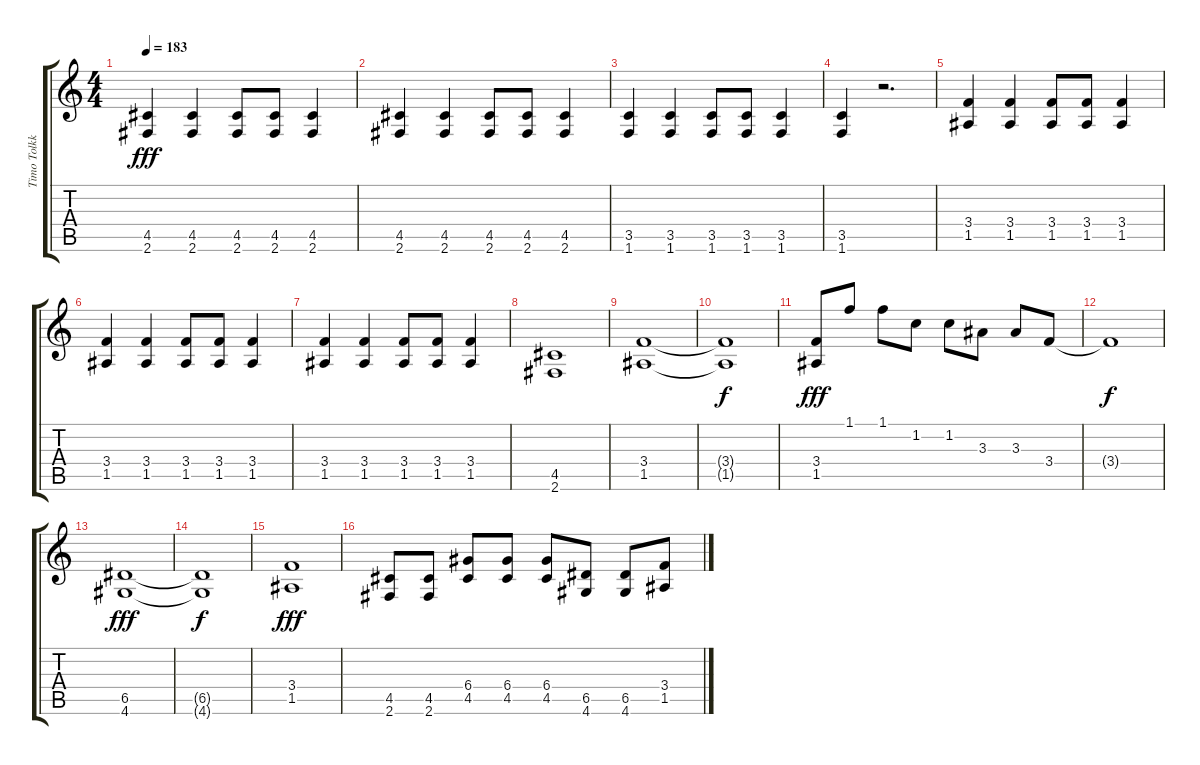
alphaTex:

\track ("Timo Tolkki" "Timo Tolkk") {instrument distortionguitar}
\staff {score tabs}
\tuning (E4 B3 G3 D3 A2 E2) {hide}
\ts (4 4)
\tempo 183
\clef g2
\ks c
(4.5 2.6).4{dy fff} (4.5 2.6).4 (4.5 2.6).8 (4.5 2.6).8 (4.5 2.6).4 |
(4.5 2.6).4 (4.5 2.6).4 (4.5 2.6).8 (4.5 2.6).8 (4.5 2.6).4 |
(3.5 1.6).4 (3.5 1.6).4 (3.5 1.6).8 (3.5 1.6).8 (3.5 1.6).4 |
(3.5 1.6).4 r.2{d} |
(3.4 1.5).4 (3.4 1.5).4 (3.4 1.5).8 (3.4 1.5).8 (3.4 1.5).4 |
(3.4 1.5).4 (3.4 1.5).4 (3.4 1.5).8 (3.4 1.5).8 (3.4 1.5).4 |
(3.4 1.5).4 (3.4 1.5).4 (3.4 1.5).8 (3.4 1.5).8 (3.4 1.5).4 |
(4.5 2.6).1 |
(3.4 1.5).1 |
(3.4{t} 1.5{t}).1{dy f} |
(3.4 1.5).8{dy fff} 1.1.8 1.1.8 1.2.8 1.2.8 3.3.8 3.3.8 3.4.8 |
3.4{t}.1{dy f} |
(6.5 4.6).1{dy fff} |
(6.5{t} 4.6{t}).1{dy f} |
(3.4 1.5).1{dy fff} |
(4.5 2.6).8 (4.5 2.6).8 (6.4 4.5).8 (6.4 4.5).8 (6.4 4.5).8 (6.5 4.6).8 (6.5 4.6).8 (3.4 1.5).8
